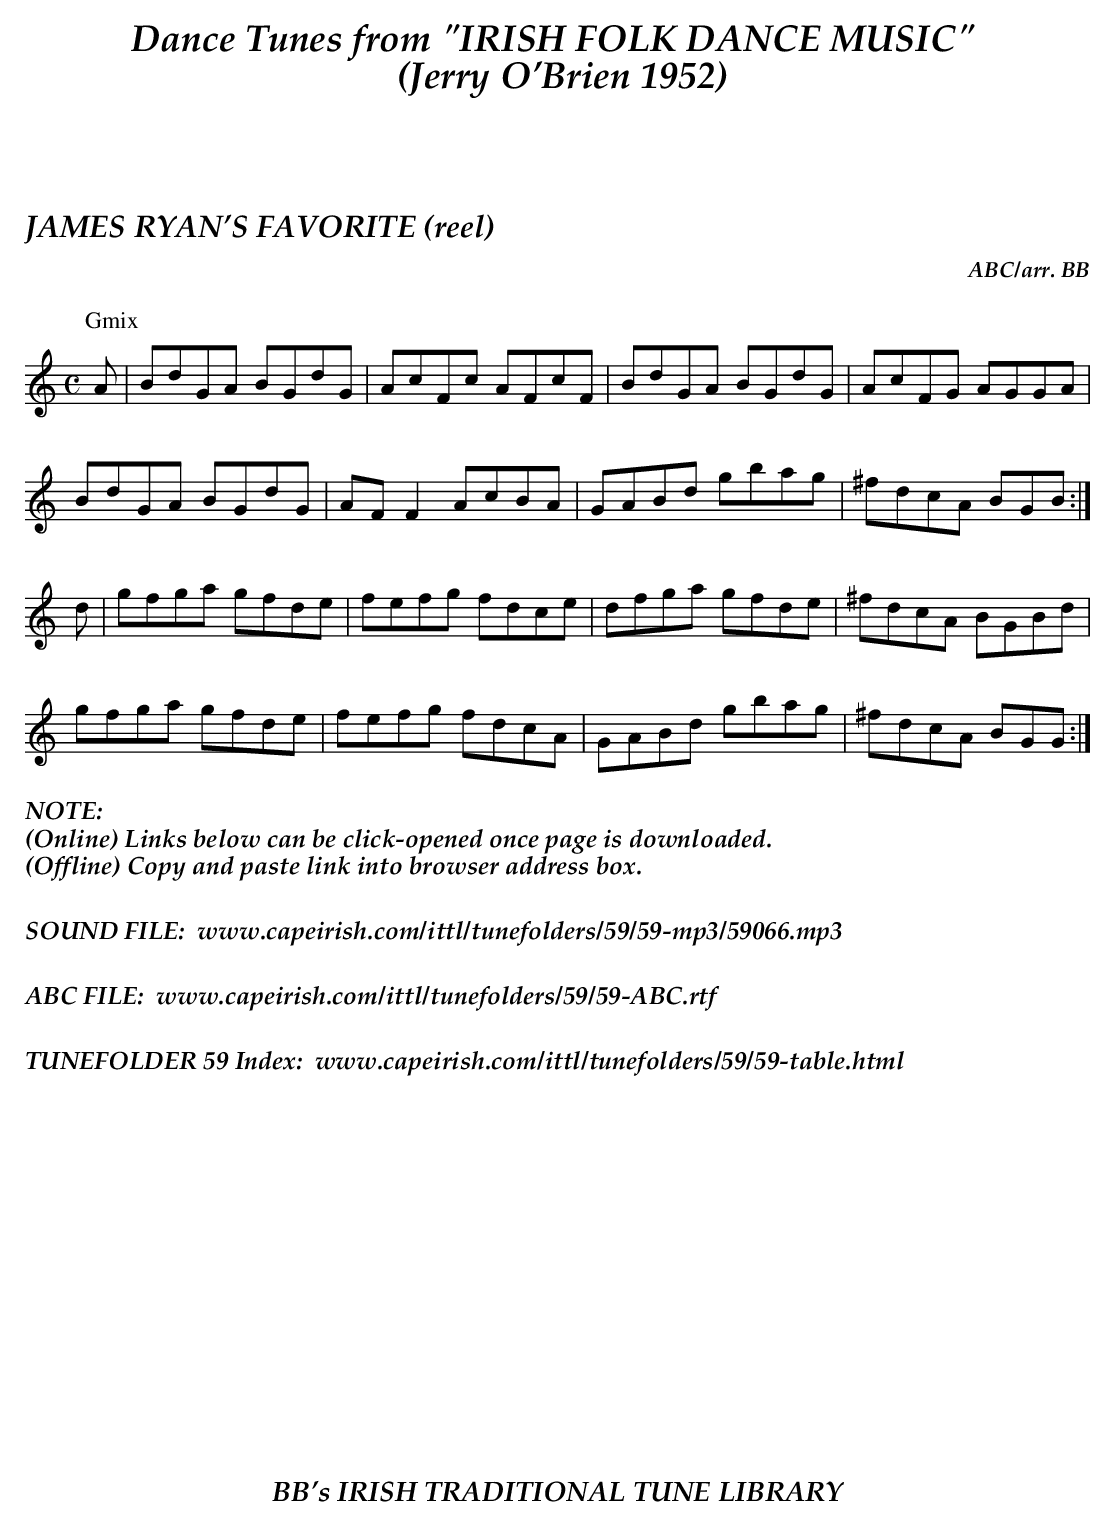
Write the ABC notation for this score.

X:1
T:JAMES RYAN'S FAVORITE (reel)
C:ABC/arr. BB
M:C
K:G
K:Gmix
P:Gmix
A|BdGA BGdG|AcFc AFcF|BdGA BGdG|AcFG AGGA|
BdGA BGdG|AFF2 AcBA|GABd gbag|^fdcA BGB :|
d|gfga gfde|fefg fdce|dfga gfde|^fdcA BGBd|
gfga gfde|fefg fdcA|GABd gbag|^fdcA BGG :|
%%textfont "Palatino-BoldItalic" 16
%%begintext
%%NOTE:
(Online) Links below can be click-opened once page is downloaded.
(Offline) Copy and paste link into browser address box.
%%
%%
SOUND FILE:  www.capeirish.com/ittl/tunefolders/59/59-mp3/59066.mp3
%%
%%
ABC FILE:  www.capeirish.com/ittl/tunefolders/59/59-ABC.rtf
%%
%%
TUNEFOLDER 59 Index:  www.capeirish.com/ittl/tunefolders/59/59-table.html
